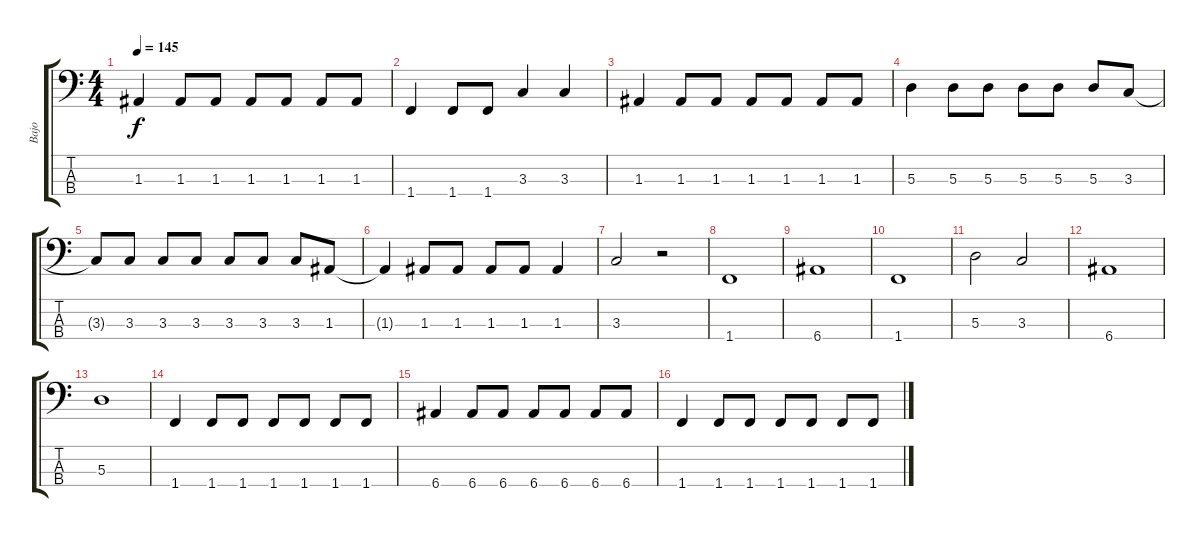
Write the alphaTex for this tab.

\track ("Bajo" "Bajo") {instrument electricbassfinger}
\staff {score tabs}
\tuning (G2 D2 A1 E1) {hide}
\ts (4 4)
\tempo 145
\clef f4
\ks c
1.3.4{dy f} 1.3.8 1.3.8 1.3.8 1.3.8 1.3.8 1.3.8 |
1.4.4 1.4.8 1.4.8 3.3.4 3.3.4 |
1.3.4 1.3.8 1.3.8 1.3.8 1.3.8 1.3.8 1.3.8 |
5.3.4 5.3.8 5.3.8 5.3.8 5.3.8 5.3.8 3.3.8 |
3.3{t}.8 3.3.8 3.3.8 3.3.8 3.3.8 3.3.8 3.3.8 1.3.8 |
1.3{t}.4 1.3.8 1.3.8 1.3.8 1.3.8 1.3.4 |
3.3.2 r.2 |
1.4.1 |
6.4.1 |
1.4.1 |
5.3.2 3.3.2 |
6.4.1 |
5.3.1 |
1.4.4 1.4.8 1.4.8 1.4.8 1.4.8 1.4.8 1.4.8 |
6.4.4 6.4.8 6.4.8 6.4.8 6.4.8 6.4.8 6.4.8 |
1.4.4 1.4.8 1.4.8 1.4.8 1.4.8 1.4.8 1.4.8
